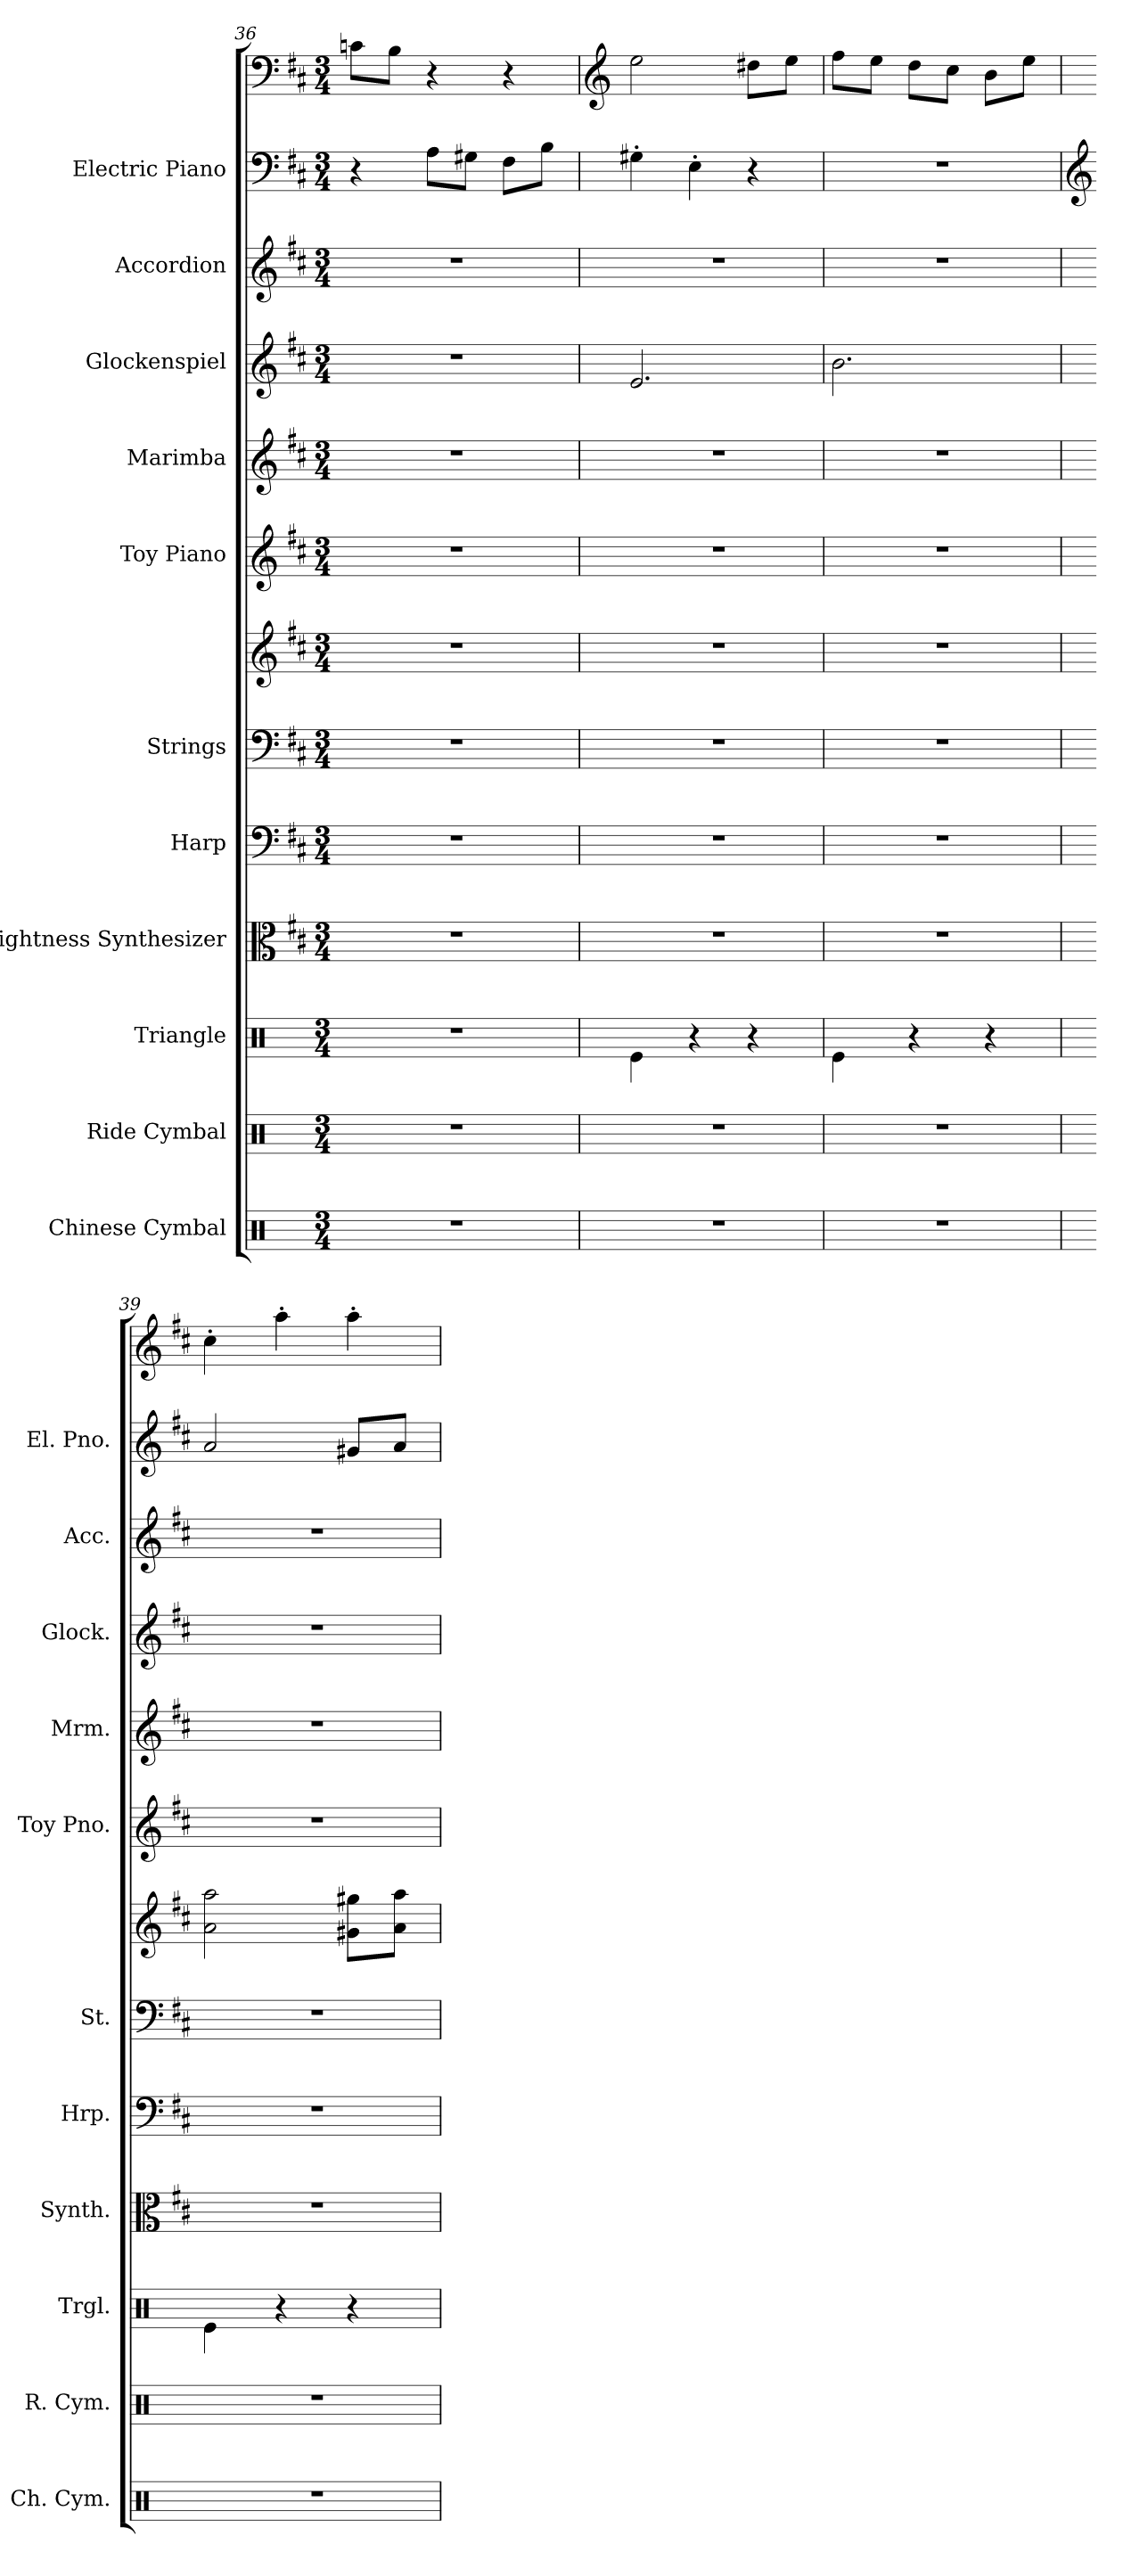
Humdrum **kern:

**kern	**kern	**kern	**kern	**kern	**kern	**kern	**kern	**kern	**kern	**kern	**kern	**kern
*part11	*part10	*part9	*part8	*part7	*part6	*part6	*part5	*part4	*part3	*part2	*part1	*part1
*staff13	*staff12	*staff11	*staff10	*staff9	*staff8	*staff7	*staff6	*staff5	*staff4	*staff3	*staff2	*staff1
*I"Chinese Cymbal	*I"Ride Cymbal	*I"Triangle	*I"Brightness Synthesizer	*I"Harp	*I"Strings	*	*I"Toy Piano	*I"Marimba	*I"Glockenspiel	*I"Accordion	*I"Electric Piano	*
*I'Ch. Cym.	*I'R. Cym.	*I'Trgl.	*I'Synth.	*I'Hrp.	*I'St.	*	*I'Toy Pno.	*I'Mrm.	*I'Glock.	*I'Acc.	*I'El. Pno.	*
*clefX	*clefX	*clefX	*clefC3	*clefF4	*clefF4	*clefG2	*clefG2	*clefG2	*clefG2	*clefG2	*clefF4	*clefF4
*	*	*	*	*	*	*	*	*	*ITrd-14c-24	*	*	*
*k[]	*k[]	*k[]	*k[f#c#]	*k[f#c#]	*k[f#c#]	*k[f#c#]	*k[f#c#]	*k[f#c#]	*k[f#c#]	*k[f#c#]	*k[f#c#]	*k[f#c#]
*M3/4	*M3/4	*M3/4	*M3/4	*M3/4	*M3/4	*M3/4	*M3/4	*M3/4	*M3/4	*M3/4	*M3/4	*M3/4
=36	=36	=36	=36	=36	=36	=36	=36	=36	=36	=36	=36	=36
2.r	2.r	2.r	2.r	2.r	2.r	2.r	2.r	2.r	2.r	2.r	4r	8cn\L
.	.	.	.	.	.	.	.	.	.	.	.	8B\J
.	.	.	.	.	.	.	.	.	.	.	8A\L	4r
.	.	.	.	.	.	.	.	.	.	.	8G#X\J	.
.	.	.	.	.	.	.	.	.	.	.	8F#\L	4r
.	.	.	.	.	.	.	.	.	.	.	8B\J	.
=37	=37	=37	=37	=37	=37	=37	=37	=37	=37	=37	=37	=37
*	*	*	*	*	*	*	*	*	*	*	*	*clefG2
2.r	2.r	4Re\	2.r	2.r	2.r	2.r	2.r	2.r	2.eee/	2.r	4G#X'\	2ee\
.	.	4r	.	.	.	.	.	.	.	.	4E'\	.
.	.	4r	.	.	.	.	.	.	.	.	4r	8dd#X\L
.	.	.	.	.	.	.	.	.	.	.	.	8ee\J
=38	=38	=38	=38	=38	=38	=38	=38	=38	=38	=38	=38	=38
2.r	2.r	4Re\	2.r	2.r	2.r	2.r	2.r	2.r	2.bbb\	2.r	2.r	8ff#\L
.	.	.	.	.	.	.	.	.	.	.	.	8ee\J
.	.	4r	.	.	.	.	.	.	.	.	.	8dd\L
.	.	.	.	.	.	.	.	.	.	.	.	8cc#\J
.	.	4r	.	.	.	.	.	.	.	.	.	8b\L
.	.	.	.	.	.	.	.	.	.	.	.	8ee\J
=39	=39	=39	=39	=39	=39	=39	=39	=39	=39	=39	=39	=39
*	*	*	*	*	*	*	*	*	*	*	*clefG2	*
2.r	2.r	4Re\	2.r	2.r	2.r	2a\ 2aa\	2.r	2.r	2.r	2.r	2a/	4cc#'\
.	.	4r	.	.	.	.	.	.	.	.	.	4aa'\
.	.	4r	.	.	.	8g#X\ 8gg#X\L	.	.	.	.	8g#X/L	4aa'\
.	.	.	.	.	.	8a\ 8aa\J	.	.	.	.	8a/J	.
=	=	=	=	=	=	=	=	=	=	=	=	=
*-	*-	*-	*-	*-	*-	*-	*-	*-	*-	*-	*-	*-
